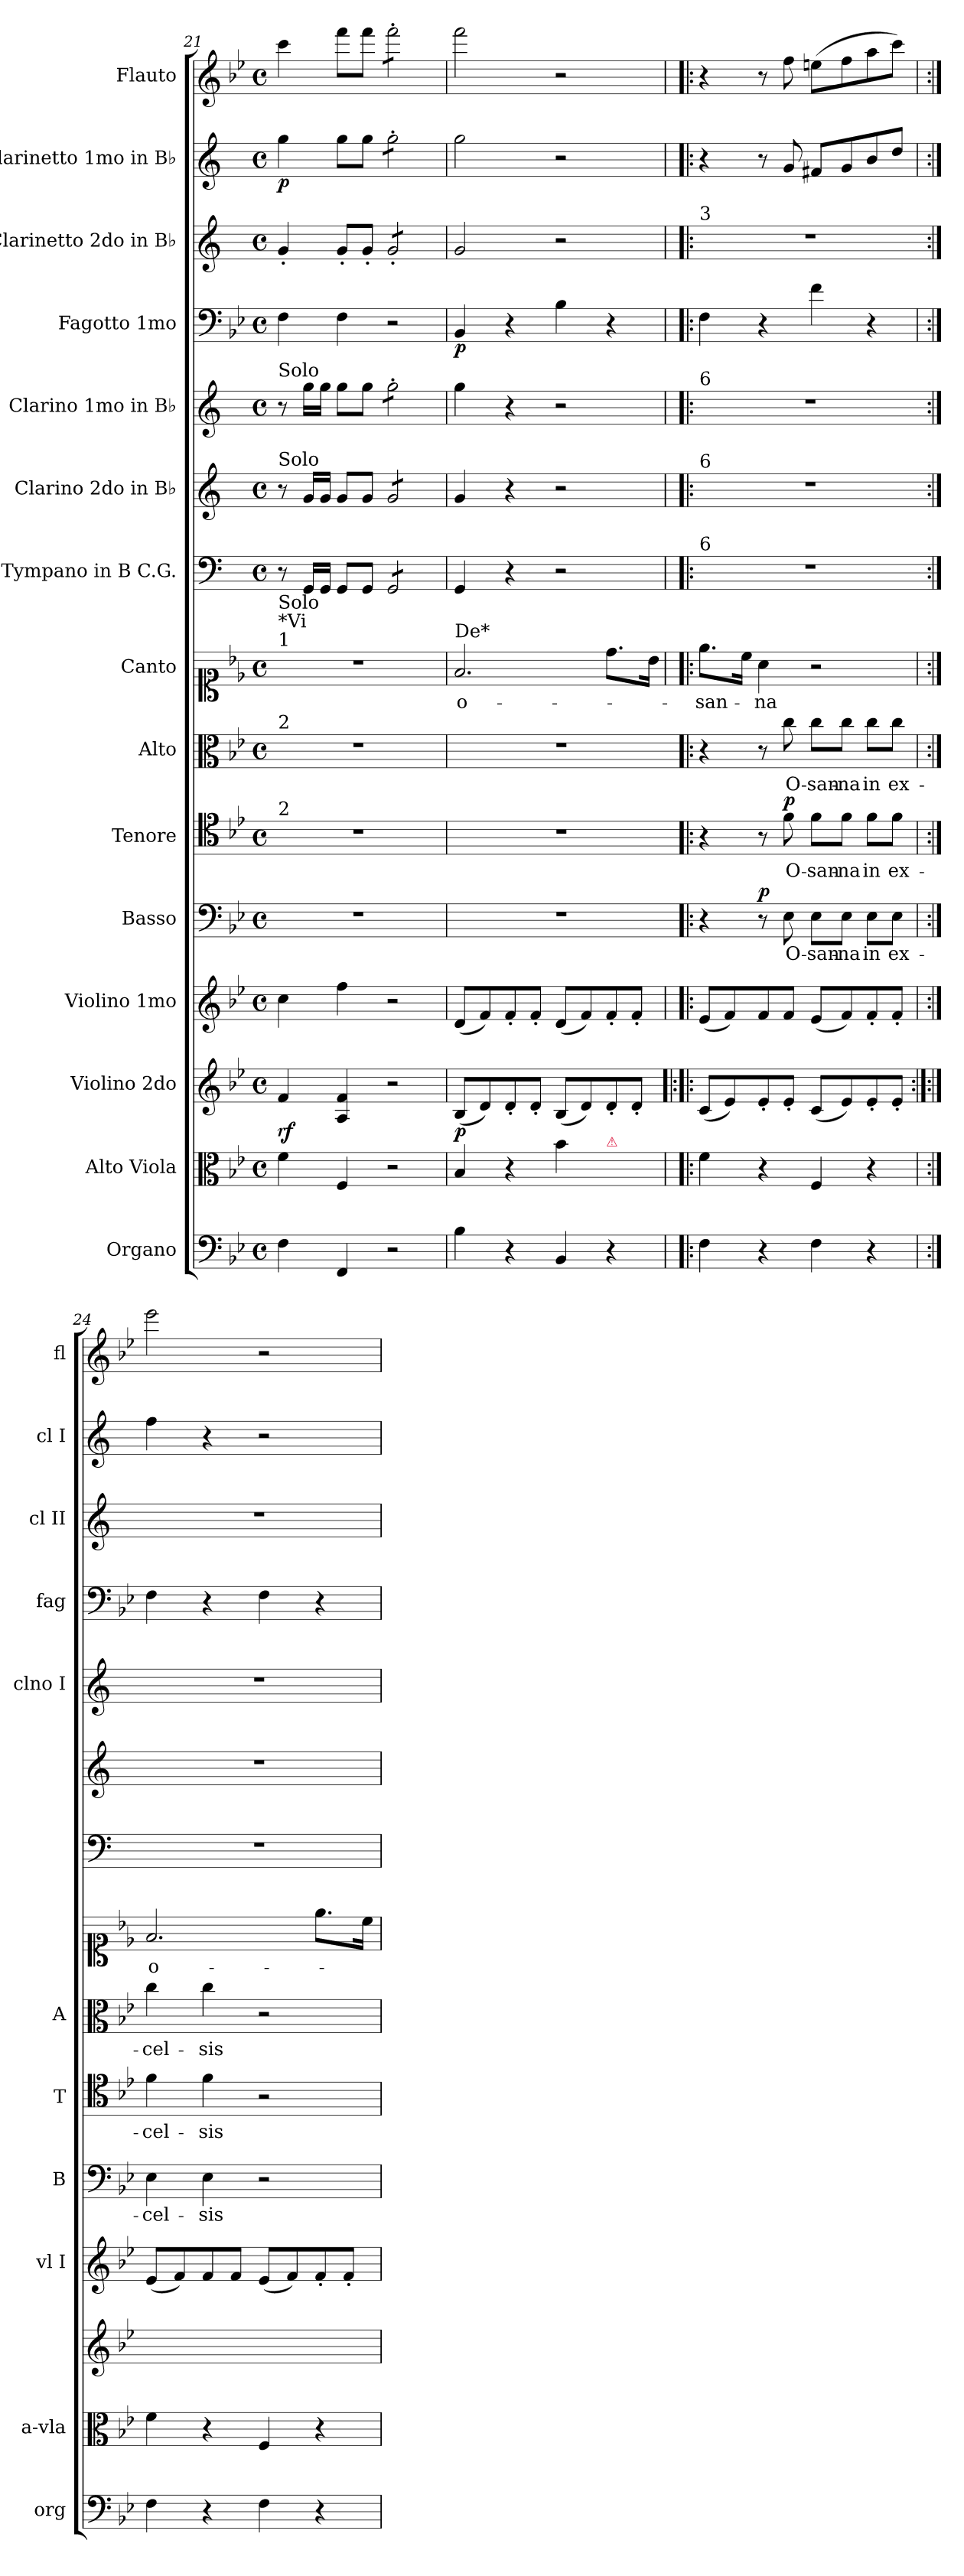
**kern	**kern	**kern	**dynam	**kern	**kern	**text	**dynam	**kern	**text	**dynam	**kern	**text	**kern	**text	**kern	**kern	**kern	**kern	**dynam	**kern	**kern	**dynam	**kern
*part15	*part14	*part13	*part13	*part12	*part11	*part11	*part11	*part10	*part10	*part10	*part9	*part9	*part8	*part8	*part7	*part6	*part5	*part4	*part4	*part3	*part2	*part2	*part1
*staff15	*staff14	*staff13	*staff13	*staff12	*staff11	*staff11	*staff11	*staff10	*staff10	*staff10	*staff9	*staff9	*staff8	*staff8	*staff7	*staff6	*staff5	*staff4	*staff4	*staff3	*staff2	*staff2	*staff1
*I"Organo	*I"Alto Viola	*I"Violino 2do	*	*I"Violino 1mo	*I"Basso	*	*	*I"Tenore	*	*	*I"Alto	*	*I"Canto	*	*I"Tympano in B C.G.	*I"Clarino 2do in B♭	*I"Clarino 1mo in B♭	*I"Fagotto 1mo	*	*I"Clarinetto 2do in B♭	*I"Clarinetto 1mo in B♭	*	*I"Flauto
*I'org	*I'a-vla	*	*	*I'vl I	*I'B	*	*	*I'T	*	*	*I'A	*	*	*	*	*	*I'clno I	*I'fag	*	*I'cl II	*I'cl I	*	*I'fl
*clefF4	*clefC3	*clefG2	*	*clefG2	*clefF4	*	*	*clefC4	*	*	*clefC3	*	*clefC1	*	*clefF4	*clefG2	*clefG2	*clefF4	*	*clefG2	*clefG2	*	*clefG2
*	*	*	*	*	*	*	*	*	*	*	*	*	*	*	*ITrd1c2	*ITrd1c2	*ITrd1c2	*	*	*ITrd1c2	*ITrd1c2	*	*
*k[b-e-]	*k[b-e-]	*k[b-e-]	*	*k[b-e-]	*k[b-e-]	*	*	*k[b-e-]	*	*	*k[b-e-]	*	*k[b-e-]	*	*k[b-e-]	*k[b-e-]	*k[b-e-]	*k[b-e-]	*	*k[b-e-]	*k[b-e-]	*	*k[b-e-]
*B-:	*B-:	*B-:	*	*B-:	*B-:	*	*	*B-:	*	*	*B-:	*	*B-:	*	*B-:	*B-:	*B-:	*B-:	*	*B-:	*B-:	*	*B-:
*M4/4	*M4/4	*M4/4	*	*M4/4	*M4/4	*	*	*M4/4	*	*	*M4/4	*	*M4/4	*	*M4/4	*M4/4	*M4/4	*M4/4	*	*M4/4	*M4/4	*	*M4/4
*met(c)	*met(c)	*met(c)	*	*met(c)	*met(c)	*	*	*met(c)	*	*	*met(c)	*	*met(c)	*	*met(c)	*met(c)	*met(c)	*met(c)	*	*met(c)	*met(c)	*	*met(c)
=21	=21	=21	=21	=21	=21	=21	=21	=21	=21	=21	=21	=21	=21	=21	=21	=21	=21	=21	=21	=21	=21	=21	=21
!	!	!	!	!	!	!	!	!	!	!	!	!	!	!	!	!	!LO:TX:a:t=Solo	!	!	!	!	!	!
!	!	!	!	!	!	!	!	!	!	!	!	!	!	!	!	!LO:TX:a:t=Solo	!	!	!	!	!	!	!
!	!	!	!	!	!	!	!	!	!	!	!	!	!	!	!LO:TX:b:t=Solo	!	!	!	!	!	!	!	!
!	!	!	!	!	!	!	!	!	!	!	!	!	!LO:TX:a:t=1	!	!	!	!	!	!	!	!	!	!
!	!	!	!	!	!	!	!	!	!	!	!LO:TX:a:t=2	!	!	!	!	!	!	!	!	!	!	!	!
!	!	!	!	!	!	!	!	!LO:TX:a:t=2	!	!	!	!	!	!	!	!	!	!	!	!	!	!	!
4F\	4f\	4f/	rf	4cc\	1r	.	.	1r	.	.	1r	.	1r	.	8r	8r	8r	4F\	.	4f'/	4ff\	p	4ccc\
.	.	.	.	.	.	.	.	.	.	.	.	.	.	.	16FF/LL	16f/LL	16ff\LL	.	.	.	.	.	.
.	.	.	.	.	.	.	.	.	.	.	.	.	.	.	16FF/JJ	16f/JJ	16ff\JJ	.	.	.	.	.	.
4FF/	4F/	4A/ 4f/	.	4ff\	.	.	.	.	.	.	.	.	.	.	8FF/L	8f/L	8ff\L	4F\	.	8f'/L	8ff\L	.	8fff\L
.	.	.	.	.	.	.	.	.	.	.	.	.	.	.	8FF/J	8f/J	8ff\J	.	.	8f'/J	8ff\J	.	8fff\J
!	!	!	!	!	!	!	!	!	!	!	!	!	!	!	!	!	!	!	!	!	!	!	!LO:TX:a:color=crimson:t=⚠
!	!	!	!	!	!	!	!	!	!	!	!	!	!	!	!	!	!	!	!	!	!LO:TX:a:color=crimson:t=⚠	!	!
!	!	!	!	!	!	!	!	!	!	!	!	!	!	!	!	!	!	!	!	!LO:TX:a:color=crimson:t=⚠	!	!	!
!	!	!	!	!	!	!	!	!	!	!	!	!	!	!	!	!	!LO:TX:a:color=crimson:t=⚠	!	!	!	!	!	!
*	*	*	*	*	*	*	*	*	*	*	*	*	*	*	*tremolo	*	*	*	*	*	*	*	*
*	*	*	*	*	*	*	*	*	*	*	*	*	*	*	*	*tremolo	*	*	*	*	*	*	*
*	*	*	*	*	*	*	*	*	*	*	*	*	*	*	*	*	*tremolo	*	*	*	*	*	*
*	*	*	*	*	*	*	*	*	*	*	*	*	*	*	*	*	*	*	*	*tremolo	*	*	*
*	*	*	*	*	*	*	*	*	*	*	*	*	*	*	*	*	*	*	*	*	*tremolo	*	*
*	*	*	*	*	*	*	*	*	*	*	*	*	*	*	*	*	*	*	*	*	*	*	*tremolo
2r	2r	2r	.	2r	.	.	.	.	.	.	.	.	.	.	8FF/L	8f/L	8ff'\L	2r	.	8f'/L	8ff'\L	.	8fff'\L
.	.	.	.	.	.	.	.	.	.	.	.	.	.	.	8FF/	8f/	8ff'\	.	.	8f'/	8ff'\	.	8fff'\
.	.	.	.	.	.	.	.	.	.	.	.	.	.	.	8FF/	8f/	8ff'\	.	.	8f'/	8ff'\	.	8fff'\
.	.	.	.	.	.	.	.	.	.	.	.	.	.	.	8FF/J	8f/J	8ff'\J	.	.	8f'/J	8ff'\J	.	8fff'\J
*	*	*	*	*	*	*	*	*	*	*	*	*	*	*	*	*	*	*	*	*	*	*	*Xtremolo
*	*	*	*	*	*	*	*	*	*	*	*	*	*	*	*	*	*	*	*	*	*Xtremolo	*	*
*	*	*	*	*	*	*	*	*	*	*	*	*	*	*	*	*	*	*	*	*Xtremolo	*	*	*
*	*	*	*	*	*	*	*	*	*	*	*	*	*	*	*	*	*Xtremolo	*	*	*	*	*	*
*	*	*	*	*	*	*	*	*	*	*	*	*	*	*	*	*Xtremolo	*	*	*	*	*	*	*
*	*	*	*	*	*	*	*	*	*	*	*	*	*	*	*Xtremolo	*	*	*	*	*	*	*	*
!	!	!	!	!	!	!	!	!	!	!	!	!	!LO:TX:a:t=*Vi	!	!	!	!	!	!	!	!	!	!
=22	=22	=22	=22	=22	=22	=22	=22	=22	=22	=22	=22	=22	=22	=22	=22	=22	=22	=22	=22	=22	=22	=22	=22
!	!	!	!	!	!	!	!	!	!	!	!	!	!LO:TX:a:t=De*	!	!	!	!	!	!	!	!	!	!
4B-\	4B-/	(8B-/L	p	(8d/L	1r	.	.	1r	.	.	1r	.	2.f/	o-	4FF/	4f/	4ff\	4BB-/	p	2f/	2ff\	.	2fff\
.	.	8d/)	.	8f/)	.	.	.	.	.	.	.	.	.	.	.	.	.	.	.	.	.	.	.
4r	4r	8d'/	.	8f'/	.	.	.	.	.	.	.	.	.	.	4r	4r	4r	4r	.	.	.	.	.
.	.	8d'/J	.	8f'/J	.	.	.	.	.	.	.	.	.	.	.	.	.	.	.	.	.	.	.
4BB-/	4b-\	(8B-/L	.	(8d/L	.	.	.	.	.	.	.	.	.	.	2r	2r	2r	4B-\	.	2r	2r	.	2r
.	.	8d/)	.	8f/)	.	.	.	.	.	.	.	.	.	.	.	.	.	.	.	.	.	.	.
!	!LO:TX:a:color=crimson:t=⚠	!	!	!	!	!	!	!	!	!	!	!	!	!	!	!	!	!	!	!	!	!	!
4r	4ryy	8d'/	.	8f'/	.	.	.	.	.	.	.	.	8.dd\L	.	.	.	.	4r	.	.	.	.	.
.	.	8d'/J	.	8f'/J	.	.	.	.	.	.	.	.	.	.	.	.	.	.	.	.	.	.	.
.	.	.	.	.	.	.	.	.	.	.	.	.	16b-\Jk	.	.	.	.	.	.	.	.	.	.
=23	=23	=23!|:	=23	=23	=23	=23	=23	=23	=23	=23	=23	=23	=23	=23	=23	=23	=23	=23	=23	=23	=23	=23	=23
!	!	!	!	!	!	!	!	!	!	!	!	!	!	!	!	!	!	!	!	!LO:TX:a:t=3	!	!	!
!	!	!	!	!	!	!	!	!	!	!	!	!	!	!	!	!	!LO:TX:a:t=6	!	!	!	!	!	!
!	!	!	!	!	!	!	!	!	!	!	!	!	!	!	!	!LO:TX:a:t=6	!	!	!	!	!	!	!
!	!	!	!	!	!	!	!	!	!	!	!	!	!	!	!LO:TX:a:t=6	!	!	!	!	!	!	!	!
4F\	4f\	(8c/L	.	(8e-/L	4r	.	.	4r	.	.	4r	.	8.ee-\L	-san-	1r	1r	1r	4F\	.	1r	4r	.	4r
.	.	8e-/)	.	8f/)	.	.	.	.	.	.	.	.	.	.	.	.	.	.	.	.	.	.	.
.	.	.	.	.	.	.	.	.	.	.	.	.	16cc\Jk	.	.	.	.	.	.	.	.	.	.
!	!	!	!	!	!	!	!LO:DY:a	!	!	!	!	!	!	!	!	!	!	!	!	!	!	!	!
4r	4r	8e-'/	.	8f/	8r	.	p	8r	.	.	8r	.	4a\	-na	.	.	.	4r	.	.	8r	.	8r
!	!	!	!	!	!	!	!	!	!	!LO:DY:a	!	!	!	!	!	!	!	!	!	!	!	!	!
.	.	8e-'/J	.	8f/J	8E-\	O-	.	8f\	O-	p	8cc\	O-	.	.	.	.	.	.	.	.	8f/	.	8ff\
4F\	4F/	(8c/L	.	(8e-/L	8E-\L	-san-	.	8f\L	-san-	.	8cc\L	-san-	2r	.	.	.	.	4f\	.	.	8en/L	.	(8een\L
.	.	8e-/)	.	8f/)	8E-\J	-na	.	8f\J	-na	.	8cc\J	-na	.	.	.	.	.	.	.	.	8f/	.	8ff\
4r	4r	8e-'/	.	8f'/	8E-\L	in	.	8f\L	in	.	8cc\L	in	.	.	.	.	.	4r	.	.	8a/	.	8aa\
.	.	8e-'/J	.	8f'/J	8E-\J	ex-	.	8f\J	ex-	.	8cc\J	ex-	.	.	.	.	.	.	.	.	8cc/J	.	8ccc\J)
=24	=24	=24:|!	=24	=24	=24	=24	=24	=24	=24	=24	=24	=24	=24	=24	=24	=24	=24	=24	=24	=24	=24	=24	=24
4F\	4f\	1ryy	.	(8e-/L	4E-\	-cel-	.	4f\	-cel-	.	4cc\	-cel-	2.f/	o-	1r	1r	1r	4F\	.	1r	4ee-\	.	2eee-\
.	.	.	.	8f/)	.	.	.	.	.	.	.	.	.	.	.	.	.	.	.	.	.	.	.
4r	4r	.	.	8f/	4E-\	-sis	.	4f\	-sis	.	4cc\	-sis	.	.	.	.	.	4r	.	.	4r	.	.
.	.	.	.	8f/J	.	.	.	.	.	.	.	.	.	.	.	.	.	.	.	.	.	.	.
4F\	4F/	.	.	(8e-/L	2r	.	.	2r	.	.	2r	.	.	.	.	.	.	4F\	.	.	2r	.	2r
.	.	.	.	8f/)	.	.	.	.	.	.	.	.	.	.	.	.	.	.	.	.	.	.	.
4r	4r	.	.	8f'/	.	.	.	.	.	.	.	.	8.ee-\L	.	.	.	.	4r	.	.	.	.	.
.	.	.	.	8f'/J	.	.	.	.	.	.	.	.	.	.	.	.	.	.	.	.	.	.	.
.	.	.	.	.	.	.	.	.	.	.	.	.	16cc\Jk	.	.	.	.	.	.	.	.	.	.
=	=	=	=	=	=	=	=	=	=	=	=	=	=	=	=	=	=	=	=	=	=	=	=
*-	*-	*-	*-	*-	*-	*-	*-	*-	*-	*-	*-	*-	*-	*-	*-	*-	*-	*-	*-	*-	*-	*-	*-
